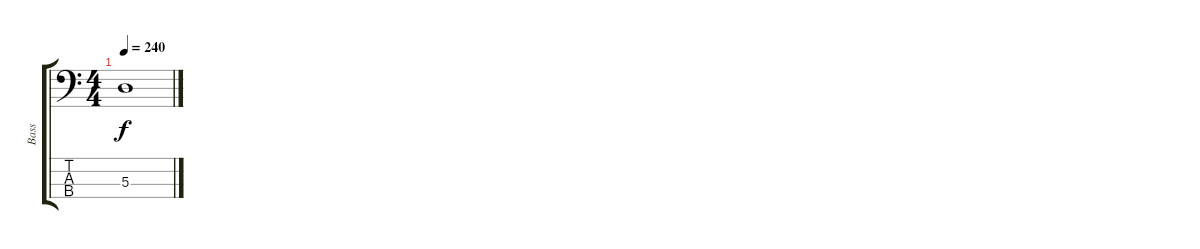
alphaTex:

\track ("Bass" "Bass") {instrument electricbassfinger}
\staff {score tabs}
\tuning (G2 D2 A1 E1) {hide}
\ts (4 4)
\tempo 240
\clef f4
\ks c
5.3{t}.1{dy f}
